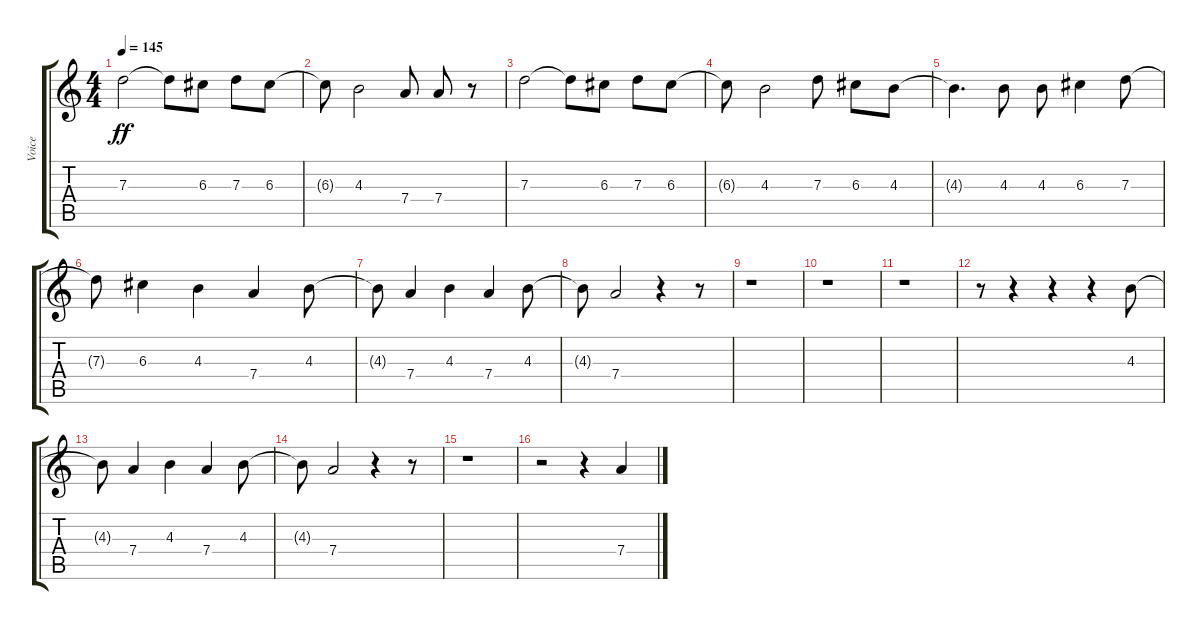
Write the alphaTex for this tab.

\track ("Voice" "Voice") {instrument electricguitarjazz}
\staff {score tabs}
\tuning (E4 B3 G3 D3 A2 E2) {hide}
\ts (4 4)
\tempo 145
\clef g2
\ks c
7.3.2{dy ff} 7.3{t}.8 6.3.8 7.3.8 6.3.8 |
6.3{t}.8 4.3.2 7.4.8 7.4.8 r.8 |
7.3.2 7.3{t}.8 6.3.8 7.3.8 6.3.8 |
6.3{t}.8 4.3.2 7.3.8 6.3.8 4.3.8 |
4.3{t}.4{d} 4.3.8 4.3.8 6.3.4 7.3.8 |
7.3{t}.8 6.3.4 4.3.4 7.4.4 4.3.8 |
4.3{t}.8 7.4.4 4.3.4 7.4.4 4.3.8 |
4.3{t}.8 7.4.2 r.4 r.8 |
r.1 |
r.1 |
r.1 |
r.8 r.4 r.4 r.4 4.3.8 |
4.3{t}.8 7.4.4 4.3.4 7.4.4 4.3.8 |
4.3{t}.8 7.4.2 r.4 r.8 |
r.1 |
r.2 r.4 7.4.4
